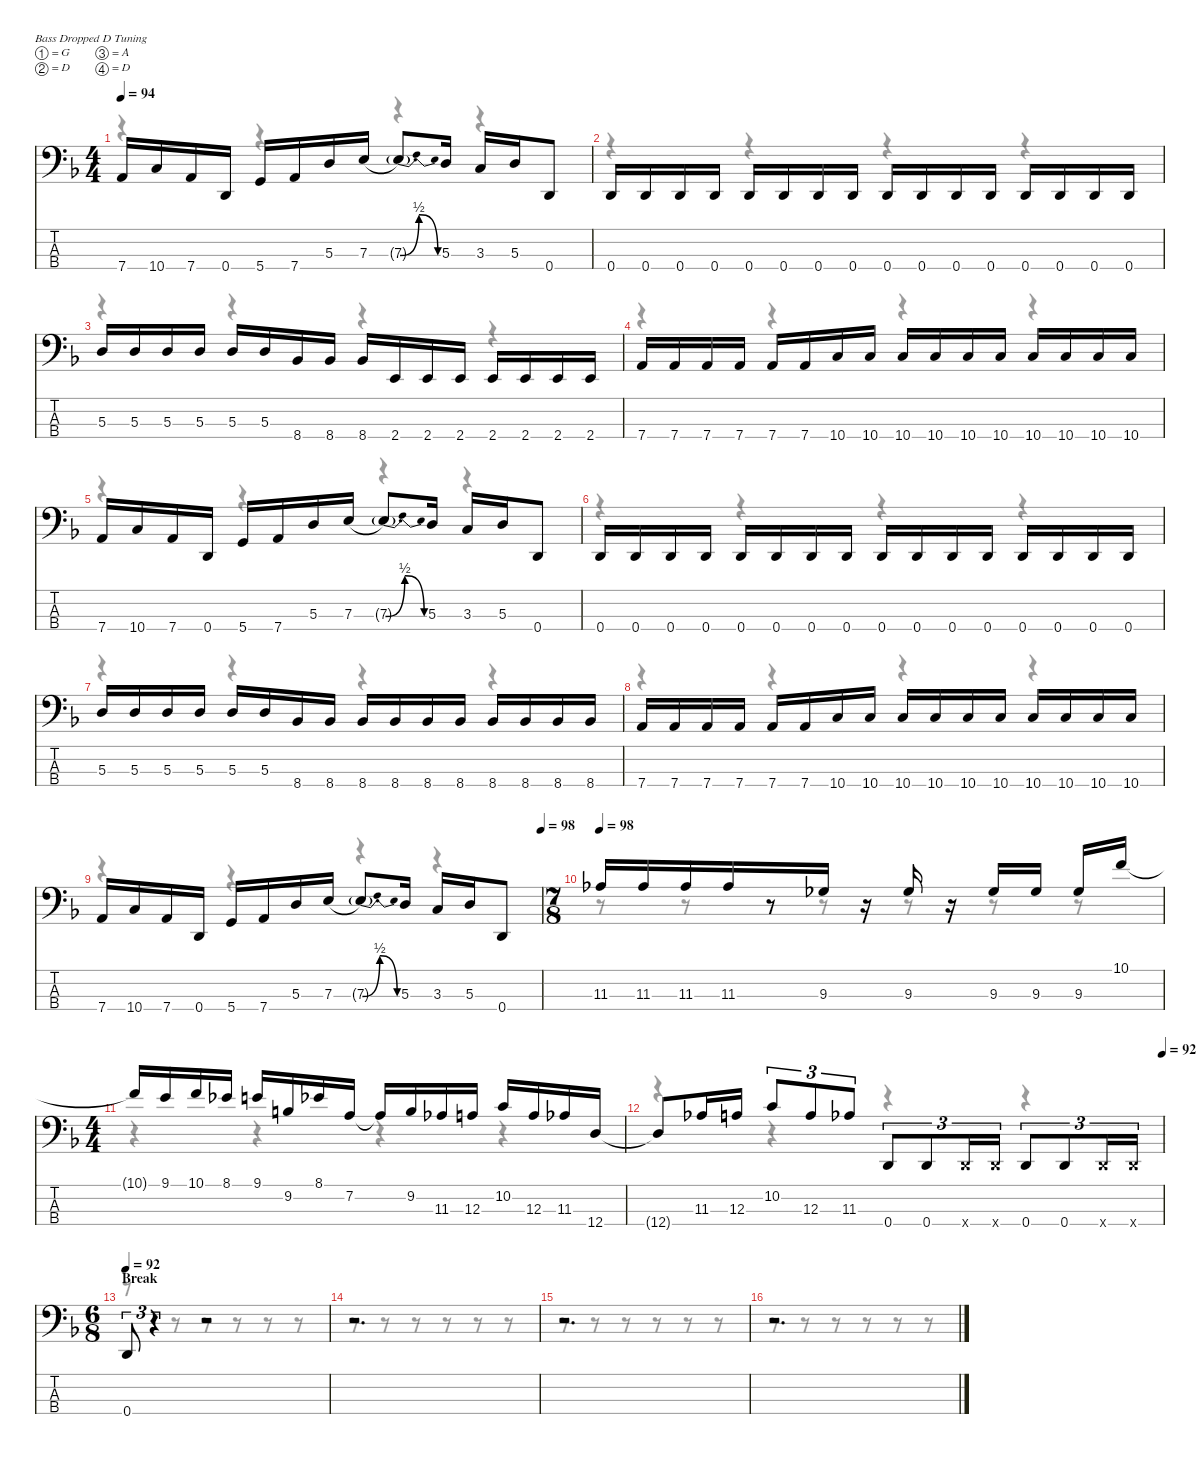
\defaultSystemsLayout 4
\hideDynamics
\bracketExtendMode nobrackets
\singleTrackTrackNamePolicy hidden
\multiTrackTrackNamePolicy hidden
\otherSystemsTrackNameOrientation horizontal
\track ("M. Mendez" "el.bs.") {instrument electricbassfinger}
\staff {score tabs}
\tuning (G2 D2 A1 D1)
\voice
\ts (4 4)
\tempo 94
\clef f4
\ks dminor
7.4{acc forcenatural}.16{dy ff beam Up} 10.4{acc forcenatural}.16{beam Up} 7.4{acc forcenatural}.16{dy f beam Up} 0.4{acc forcenatural}.16{dy ff beam Up} 5.4{acc forcenatural}.16{beam Up} 7.4{acc forcenatural}.16{beam Up} 5.3{acc forcenatural}.16{beam Up} 7.3{be (hold 0 0 60 0) acc forcenatural}.16{beam Up} 7.3{be (bendrelease 0 0 30 2 30 2 60 0) t acc forcenatural}.8{d beam Up} 5.3{acc forcenatural}.16{beam Up} 3.3{acc forcenatural}.16{beam Up} 5.3{acc forcenatural}.16{dy f beam Up} 0.4{acc forcenatural}.8{beam Up} |
0.4{acc forcenatural}.16{beam Up} 0.4{acc forcenatural}.16{beam Up} 0.4{acc forcenatural}.16{beam Up} 0.4{acc forcenatural}.16{beam Up} 0.4{acc forcenatural}.16{beam Up} 0.4{acc forcenatural}.16{beam Up} 0.4{acc forcenatural}.16{beam Up} 0.4{acc forcenatural}.16{beam Up} 0.4{acc forcenatural}.16{beam Up} 0.4{acc forcenatural}.16{beam Up} 0.4{acc forcenatural}.16{beam Up} 0.4{acc forcenatural}.16{beam Up} 0.4{acc forcenatural}.16{beam Up} 0.4{acc forcenatural}.16{beam Up} 0.4{acc forcenatural}.16{beam Up} 0.4{acc forcenatural}.16{beam Up} |
5.3{acc forcenatural}.16{dy ff beam Up} 5.3{acc forcenatural}.16{beam Up} 5.3{acc forcenatural}.16{beam Up} 5.3{acc forcenatural}.16{beam Up} 5.3{acc forcenatural}.16{beam Up} 5.3{acc forcenatural}.16{beam Up} 8.4{acc b}.16{dy f beam Up} 8.4{acc b}.16{beam Up} 8.4{acc b}.16{beam Up} 2.4{acc forcenatural}.16{beam Up} 2.4{acc forcenatural}.16{beam Up} 2.4{acc forcenatural}.16{beam Up} 2.4{acc forcenatural}.16{beam Up} 2.4{acc forcenatural}.16{beam Up} 2.4{acc forcenatural}.16{beam Up} 2.4{acc forcenatural}.16{beam Up} |
7.4{acc forcenatural}.16{beam Up} 7.4{acc forcenatural}.16{beam Up} 7.4{acc forcenatural}.16{beam Up} 7.4{acc forcenatural}.16{beam Up} 7.4{acc forcenatural}.16{beam Up} 7.4{acc forcenatural}.16{beam Up} 10.4{acc forcenatural}.16{beam Up} 10.4{acc forcenatural}.16{beam Up} 10.4{acc forcenatural}.16{beam Up} 10.4{acc forcenatural}.16{beam Up} 10.4{acc forcenatural}.16{beam Up} 10.4{acc forcenatural}.16{beam Up} 10.4{acc forcenatural}.16{beam Up} 10.4{acc forcenatural}.16{beam Up} 10.4{acc forcenatural}.16{beam Up} 10.4{acc forcenatural}.16{beam Up} |
7.4{acc forcenatural}.16{dy ff beam Up} 10.4{acc forcenatural}.16{beam Up} 7.4{acc forcenatural}.16{dy f beam Up} 0.4{acc forcenatural}.16{dy ff beam Up} 5.4{acc forcenatural}.16{beam Up} 7.4{acc forcenatural}.16{beam Up} 5.3{acc forcenatural}.16{beam Up} 7.3{be (hold 0 0 60 0) acc forcenatural}.16{beam Up} 7.3{be (bendrelease 0 0 30 2 30 2 60 0) t acc forcenatural}.8{d beam Up} 5.3{acc forcenatural}.16{beam Up} 3.3{acc forcenatural}.16{beam Up} 5.3{acc forcenatural}.16{dy f beam Up} 0.4{acc forcenatural}.8{beam Up} |
0.4{acc forcenatural}.16{beam Up} 0.4{acc forcenatural}.16{beam Up} 0.4{acc forcenatural}.16{beam Up} 0.4{acc forcenatural}.16{beam Up} 0.4{acc forcenatural}.16{beam Up} 0.4{acc forcenatural}.16{beam Up} 0.4{acc forcenatural}.16{beam Up} 0.4{acc forcenatural}.16{beam Up} 0.4{acc forcenatural}.16{beam Up} 0.4{acc forcenatural}.16{beam Up} 0.4{acc forcenatural}.16{beam Up} 0.4{acc forcenatural}.16{beam Up} 0.4{acc forcenatural}.16{beam Up} 0.4{acc forcenatural}.16{beam Up} 0.4{acc forcenatural}.16{beam Up} 0.4{acc forcenatural}.16{beam Up} |
5.3{acc forcenatural}.16{dy ff beam Up} 5.3{acc forcenatural}.16{beam Up} 5.3{acc forcenatural}.16{beam Up} 5.3{acc forcenatural}.16{beam Up} 5.3{acc forcenatural}.16{beam Up} 5.3{acc forcenatural}.16{beam Up} 8.4{acc b}.16{dy f beam Up} 8.4{acc b}.16{beam Up} 8.4{acc b}.16{beam Up} 8.4{acc b}.16{beam Up} 8.4{acc b}.16{beam Up} 8.4{acc b}.16{beam Up} 8.4{acc b}.16{beam Up} 8.4{acc b}.16{beam Up} 8.4{acc b}.16{beam Up} 8.4{acc b}.16{beam Up} |
7.4{acc forcenatural}.16{beam Up} 7.4{acc forcenatural}.16{beam Up} 7.4{acc forcenatural}.16{beam Up} 7.4{acc forcenatural}.16{beam Up} 7.4{acc forcenatural}.16{beam Up} 7.4{acc forcenatural}.16{beam Up} 10.4{acc forcenatural}.16{beam Up} 10.4{acc forcenatural}.16{beam Up} 10.4{acc forcenatural}.16{beam Up} 10.4{acc forcenatural}.16{beam Up} 10.4{acc forcenatural}.16{beam Up} 10.4{acc forcenatural}.16{beam Up} 10.4{acc forcenatural}.16{beam Up} 10.4{acc forcenatural}.16{beam Up} 10.4{acc forcenatural}.16{beam Up} 10.4{acc forcenatural}.16{beam Up} |
\tempo (98 1)
7.4{acc forcenatural}.16{dy ff beam Up} 10.4{acc forcenatural}.16{beam Up} 7.4{acc forcenatural}.16{dy f beam Up} 0.4{acc forcenatural}.16{dy ff beam Up} 5.4{acc forcenatural}.16{beam Up} 7.4{acc forcenatural}.16{beam Up} 5.3{acc forcenatural}.16{beam Up} 7.3{be (hold 0 0 60 0) acc forcenatural}.16{beam Up} 7.3{be (bendrelease 0 0 30 2 30 2 60 0) t acc forcenatural}.8{d beam Up} 5.3{acc forcenatural}.16{beam Up} 3.3{acc forcenatural}.16{beam Up} 5.3{acc forcenatural}.16{dy f beam Up} 0.4{acc forcenatural}.8{beam Up} |
\ts (7 8)
\beaming (8 4 1 1 1)
\tempo 98
11.3{acc b}.16{beam Up} 11.3{acc b}.16{beam Up} 11.3{acc b}.16{beam Up} 11.3{acc b}.16{beam Up} r.8{beam Up} 9.3{acc b}.16{beam Up} r.16{beam Up} 9.3{acc b}.16{beam Up} r.16{beam Up} 9.3{acc b}.16{beam Up} 9.3{acc b}.16{beam Up} 9.3{acc b}.16{beam Up} 10.1{acc forcenatural}.16{beam Up} |
\ts (4 4)
\beaming (8 2 2 2 2)
10.1{t acc forcenatural}.16{beam Up} 9.1{acc forcenatural}.16{beam Up} 10.1{acc forcenatural}.16{beam Up} 8.1{acc b}.16{beam Up} 9.1{acc forcenatural}.16{beam Up} 9.2{acc forcenatural}.16{beam Up} 8.1{acc b}.16{beam Up} 7.2{acc forcenatural}.16{beam Up} 7.2{t acc forcenatural}.16{beam Up} 9.2{acc forcenatural}.16{beam Up} 11.3{acc b}.16{beam Up} 12.3{acc forcenatural}.16{beam Up} 10.2{acc forcenatural}.16{beam Up} 12.3{acc forcenatural}.16{beam Up} 11.3{acc b}.16{beam Up} 12.4{acc forcenatural}.16{beam Up} |
\tempo (92 1)
12.4{t acc forcenatural}.8{beam Up} 11.3{acc b}.16{beam Up} 12.3{acc forcenatural}.16{beam Up} 10.2{acc forcenatural}.8{tu (3 2) beam Up} 12.3{acc forcenatural}.8{tu (3 2) beam Up} 11.3{acc b}.8{tu (3 2) beam Up} 0.4{acc forcenatural}.8{tu (3 2) beam Up} 0.4{acc forcenatural}.8{tu (3 2) beam Up} 0.4{x acc forcenatural}.16{tu (3 2) beam Up} 0.4{x acc forcenatural}.16{tu (3 2) beam Up} 0.4{acc forcenatural}.8{tu (3 2) beam Up} 0.4{acc forcenatural}.8{tu (3 2) beam Up} 0.4{x acc forcenatural}.16{tu (3 2) beam Up} 0.4{x acc forcenatural}.16{tu (3 2) beam Up} |
\ts (6 8)
\beaming (8 3 1 1 1)
\section ("" "Break")
\tempo 92
0.4{acc forcenatural}.8{tu (3 2) beam Up} r.4{tu (3 2) beam Up} r.2{beam Up} |
r.2{d beam Up} |
r.2{d beam Up} |
r.2{d beam Up}
\voice
\clef f4
\ottava regular
\simile none
\ks dminor
r.4{dy mf beam Down} r.4{beam Down} r.4{beam Down} r.4{beam Down} |
r.4{beam Down} r.4{beam Down} r.4{beam Down} r.4{beam Down} |
r.4{beam Down} r.4{beam Down} r.4{beam Down} r.4{beam Down} |
r.4{beam Down} r.4{beam Down} r.4{beam Down} r.4{beam Down} |
r.4{beam Down} r.4{beam Down} r.4{beam Down} r.4{beam Down} |
r.4{beam Down} r.4{beam Down} r.4{beam Down} r.4{beam Down} |
r.4{beam Down} r.4{beam Down} r.4{beam Down} r.4{beam Down} |
r.4{beam Down} r.4{beam Down} r.4{beam Down} r.4{beam Down} |
r.4{beam Down} r.4{beam Down} r.4{beam Down} r.4{beam Down} |
r.8{beam Down} r.8{beam Down} r.8{beam Down} r.8{beam Down} r.8{beam Down} r.8{beam Down} r.8{beam Down} |
r.4{beam Down} r.4{beam Down} r.4{beam Down} r.4{beam Down} |
r.4{beam Down} r.4{beam Down} r.4{beam Down} r.4{beam Down} |
r.8{beam Down} r.8{beam Down} r.8{beam Down} r.8{beam Down} r.8{beam Down} r.8{beam Down} |
r.8{beam Down} r.8{beam Down} r.8{beam Down} r.8{beam Down} r.8{beam Down} r.8{beam Down} |
r.8{beam Down} r.8{beam Down} r.8{beam Down} r.8{beam Down} r.8{beam Down} r.8{beam Down} |
r.8{beam Down} r.8{beam Down} r.8{beam Down} r.8{beam Down} r.8{beam Down} r.8{beam Down}
